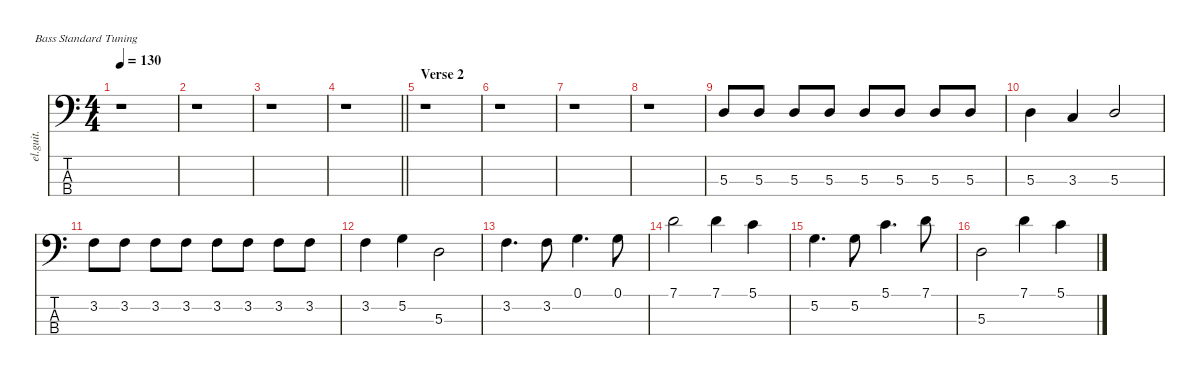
\defaultSystemsLayout 4
\hideDynamics
\bracketExtendMode nobrackets
\otherSystemsTrackNameOrientation horizontal
\track ("Bass guitar" "el.guit.") {defaultSystemsLayout 8 instrument electricguitarclean}
\staff {score tabs}
\tuning (G2 D2 A1 E1)
\ts (4 4)
\tempo 130
\clef f4
\ks c
r.1{dy f beam Down} |
r.1{beam Down} |
r.1{beam Down} |
\barLineRight lightlight
r.1{beam Down} |
\section ("" "Verse 2")
r.1{beam Down} |
r.1{beam Down} |
r.1{beam Down} |
r.1{beam Down} |
5.3.8{beam Up} 5.3.8{beam Up} 5.3.8{beam Up} 5.3.8{beam Up} 5.3.8{beam Up} 5.3.8{beam Up} 5.3.8{beam Up} 5.3.8{beam Up} |
5.3.4{beam Down} 3.3.4{beam Up} 5.3.2{beam Up} |
3.2.8{beam Down} 3.2.8{beam Down} 3.2.8{beam Down} 3.2.8{beam Down} 3.2.8{beam Down} 3.2.8{beam Down} 3.2.8{beam Down} 3.2.8{beam Down} |
3.2.4{beam Down} 5.2.4{beam Down} 5.3.2{beam Down} |
3.2.4{d instrument overdrivenguitar beam Down} 3.2.8{beam Down} 0.1.4{d beam Down} 0.1.8{beam Down} |
7.1.2{beam Down} 7.1.4{beam Down} 5.1.4{beam Down} |
5.2.4{d beam Down} 5.2.8{beam Down} 5.1.4{d beam Down} 7.1.8{beam Down} |
5.3.2{beam Down} 7.1.4{beam Down} 5.1.4{beam Down}
